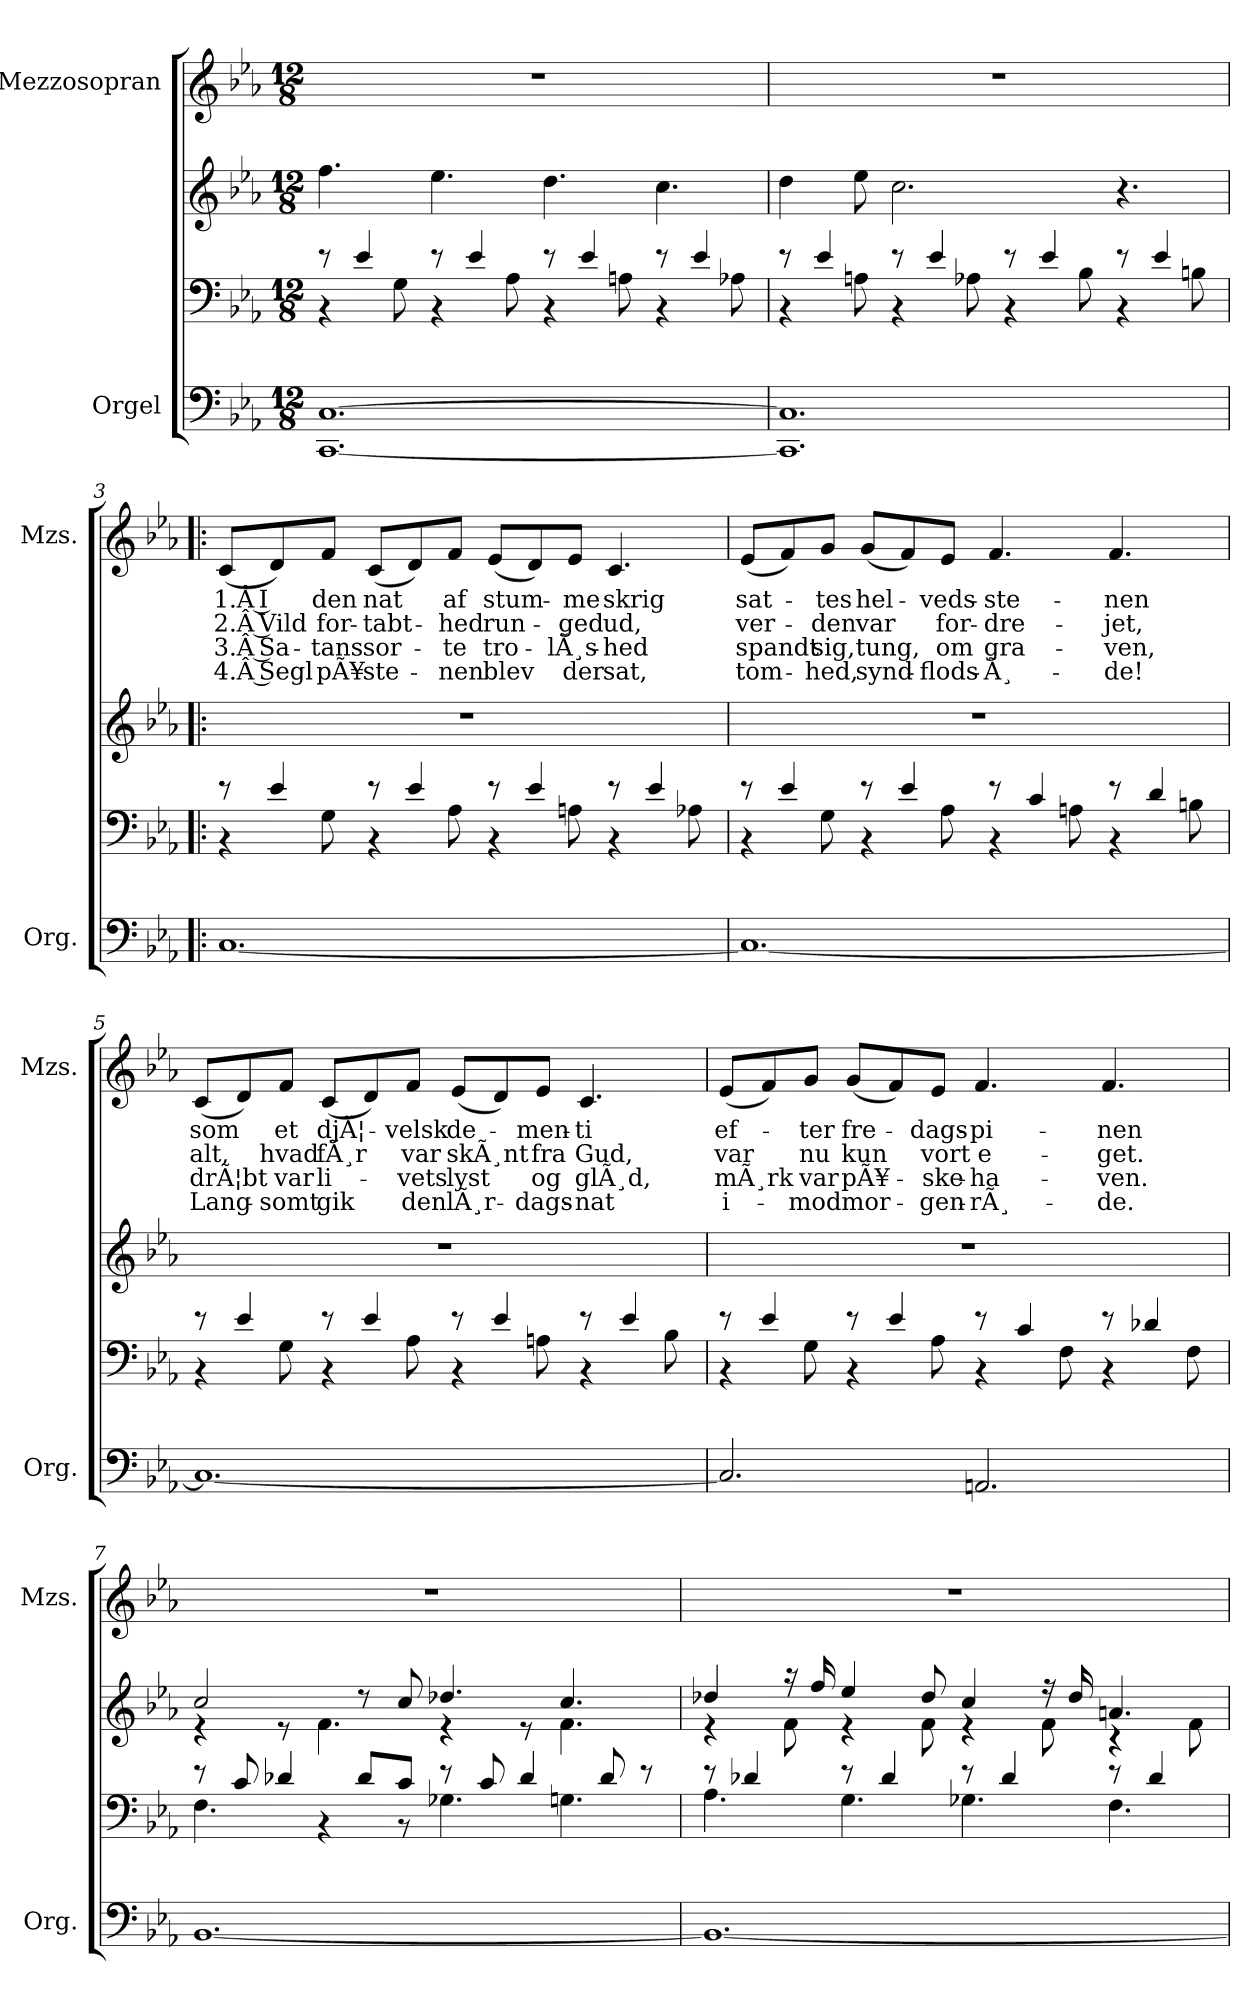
**kern	**kern	**kern	**kern	**text	**text	**text	**text
*part2	*part2	*part2	*part1	*part1	*part1	*part1	*part1
*staff4	*staff3	*staff2	*staff1	*staff1	*staff1	*staff1	*staff1
*I"Orgel	*	*	*I"Mezzosopran	*	*	*	*
*I'Org.	*	*	*I'Mzs.	*	*	*	*
*clefF4	*clefF4	*clefG2	*clefG2	*	*	*	*
*k[b-e-a-]	*k[b-e-a-]	*k[b-e-a-]	*k[b-e-a-]	*	*	*	*
*M12/8	*M12/8	*M12/8	*M12/8	*	*	*	*
*MM81	*MM81	*MM81	*MM81	*	*	*	*
=1	=1	=1	=1	=1	=1	=1	=1
*	*^	*	*	*	*	*	*
[1.CC [1.C	8r	4r	4.ff\	1.r	.	.	.	.
.	4e-/	.	.	.	.	.	.	.
.	.	8G\	.	.	.	.	.	.
.	8r	4r	4.ee-\	.	.	.	.	.
.	4e-/	.	.	.	.	.	.	.
.	.	8A-\	.	.	.	.	.	.
.	8r	4r	4.dd\	.	.	.	.	.
.	4e-/	.	.	.	.	.	.	.
.	.	8An\	.	.	.	.	.	.
.	8r	4r	4.cc\	.	.	.	.	.
.	4e-/	.	.	.	.	.	.	.
.	.	8A-X\	.	.	.	.	.	.
=2	=2	=2	=2	=2	=2	=2	=2	=2
1.CC] 1.C]	8r	4r	4dd\	1.r	.	.	.	.
.	4e-/	.	.	.	.	.	.	.
.	.	8An\	8ee-\	.	.	.	.	.
.	8r	4r	2.cc\	.	.	.	.	.
.	4e-/	.	.	.	.	.	.	.
.	.	8A-X\	.	.	.	.	.	.
.	8r	4r	.	.	.	.	.	.
.	4e-/	.	.	.	.	.	.	.
.	.	8B-\	.	.	.	.	.	.
.	8r	4r	4.r	.	.	.	.	.
.	4e-/	.	.	.	.	.	.	.
.	.	8Bn\	.	.	.	.	.	.
!!LO:LB:g=z
=3!|:	=3!|:	=3!|:	=3!|:	=3!|:	=3!|:	=3!|:	=3!|:	=3!|:
[1.C	8r	4r	1.r	(<8c/L	1.Â I	2.Â Vild	3.Â Sa-	4.Â Segl
.	4e-/	.	.	8d/)	.	.	.	.
.	.	8G\	.	8f/J	den	for-	-tans	pÃ¥
.	8r	4r	.	(<8c/L	nat	-tabt-	sor-	ste-
.	4e-/	.	.	8d/)	.	.	.	.
.	.	8A-\	.	8f/J	af	-hed	-te	-nen
.	8r	4r	.	(<8e-/L	stum-	run-	tro-	blev
.	4e-/	.	.	8d/)	.	.	.	.
.	.	8An\	.	8e-/J	-me	-ged	-lÃ¸s-	der
.	8r	4r	.	4.c/	skrig	ud,	-hed	sat,
.	4e-/	.	.	.	.	.	.	.
.	.	8A-X\	.	.	.	.	.	.
=4	=4	=4	=4	=4	=4	=4	=4	=4
1.C_	8r	4r	1.r	(<8e-/L	sat-	ver-	spandt	tom-
.	4e-/	.	.	8f/)	.	.	.	.
.	.	8G\	.	8g/J	-tes	-den	sig,	-hed,
.	8r	4r	.	(<8g/L	hel-	var	tung,	synd-
.	4e-/	.	.	8f/)	.	.	.	.
.	.	8A-\	.	8e-/J	-veds-	for-	om	-flods-
.	8r	4r	.	4.f/	-ste-	-dre-	gra-	-Ã¸-
.	4c/	.	.	.	.	.	.	.
.	.	8An\	.	.	.	.	.	.
.	8r	4r	.	4.f/	-nen	-jet,	-ven,	-de!
.	4d/	.	.	.	.	.	.	.
.	.	8Bn\	.	.	.	.	.	.
!!LO:PB:g=z
=5	=5	=5	=5	=5	=5	=5	=5	=5
1.C_	8r	4r	1.r	(<8c/L	som	alt,	drÃ¦bt	Lang-
.	4e-/	.	.	8d/)	.	.	.	.
.	.	8G\	.	8f/J	et	hvad	var	-somt
.	8r	4r	.	(<8c/L	djÃ¦-	fÃ¸r	li-	gik
.	4e-/	.	.	8d/)	.	.	.	.
.	.	8A-\	.	8f/J	-velsk	var	-vets	den
.	8r	4r	.	(<8e-/L	de-	skÃ¸nt	lyst	lÃ¸r-
.	4e-/	.	.	8d/)	.	.	.	.
.	.	8An\	.	8e-/J	-men-	fra	og	-dags-
.	8r	4r	.	4.c/	-ti	Gud,	glÃ¸d,	-nat
.	4e-/	.	.	.	.	.	.	.
.	.	8B-\	.	.	.	.	.	.
=6	=6	=6	=6	=6	=6	=6	=6	=6
2.C/]	8r	4r	1.r	(<8e-/L	ef-	var	mÃ¸rk	i-
.	4e-/	.	.	8f/)	.	.	.	.
.	.	8G\	.	8g/J	-ter	nu	var	-mod
.	8r	4r	.	(<8g/L	fre-	kun	pÃ¥-	mor-
.	4e-/	.	.	8f/)	.	.	.	.
.	.	8A-\	.	8e-/J	-dags-	vort	-ske-	-gen-
2.AAn/	8r	4r	.	4.f/	-pi-	e-	-ha-	-rÃ¸-
.	4c/	.	.	.	.	.	.	.
.	.	8F\	.	.	.	.	.	.
.	8r	4r	.	4.f/	-nen	-get.	-ven.	-de.
.	4d-X/	.	.	.	.	.	.	.
.	.	8F\	.	.	.	.	.	.
!!LO:LB:g=z
=7	=7	=7	=7	=7	=7	=7	=7	=7
*	*	*	*^	*	*	*	*	*
[1.BB-	8r	4.F\	2cc/	4r	1.r	.	.	.	.
.	8c/	.	.	.	.	.	.	.	.
.	4d-X/	.	.	8r	.	.	.	.	.
.	.	4r	.	4.f\	.	.	.	.	.
.	8d-/L	.	8r	.	.	.	.	.	.
.	8c/J	8r	8cc/	.	.	.	.	.	.
.	8r	4.G-X\	4.dd-X/	4r	.	.	.	.	.
.	8c/	.	.	.	.	.	.	.	.
.	4d-/	.	.	8r	.	.	.	.	.
.	.	4.Gn\	4.cc/	4.f\	.	.	.	.	.
.	8d-/	.	.	.	.	.	.	.	.
.	8r	.	.	.	.	.	.	.	.
=8	=8	=8	=8	=8	=8	=8	=8	=8	=8
1.BB-_	8r	4.A-\	4dd-X/	4r	1.r	.	.	.	.
.	4d-X/	.	.	.	.	.	.	.	.
.	.	.	16r	8f\	.	.	.	.	.
.	.	.	16ff/	.	.	.	.	.	.
.	8r	4.G\	4ee-/	4r	.	.	.	.	.
.	4d-/	.	.	.	.	.	.	.	.
.	.	.	8dd-/	8f\	.	.	.	.	.
.	8r	4.G-X\	4cc/	4r	.	.	.	.	.
.	4d-/	.	.	.	.	.	.	.	.
.	.	.	16r	8f\	.	.	.	.	.
.	.	.	16dd-/	.	.	.	.	.	.
.	8r	4.F\	4.an/	4r	.	.	.	.	.
.	4d-/	.	.	.	.	.	.	.	.
.	.	.	.	8f\	.	.	.	.	.
*	*v	*v	*	*	*	*	*	*	*
*	*	*v	*v	*	*	*	*	*
=	=	=	=	=	=	=	=
*-	*-	*-	*-	*-	*-	*-	*-
